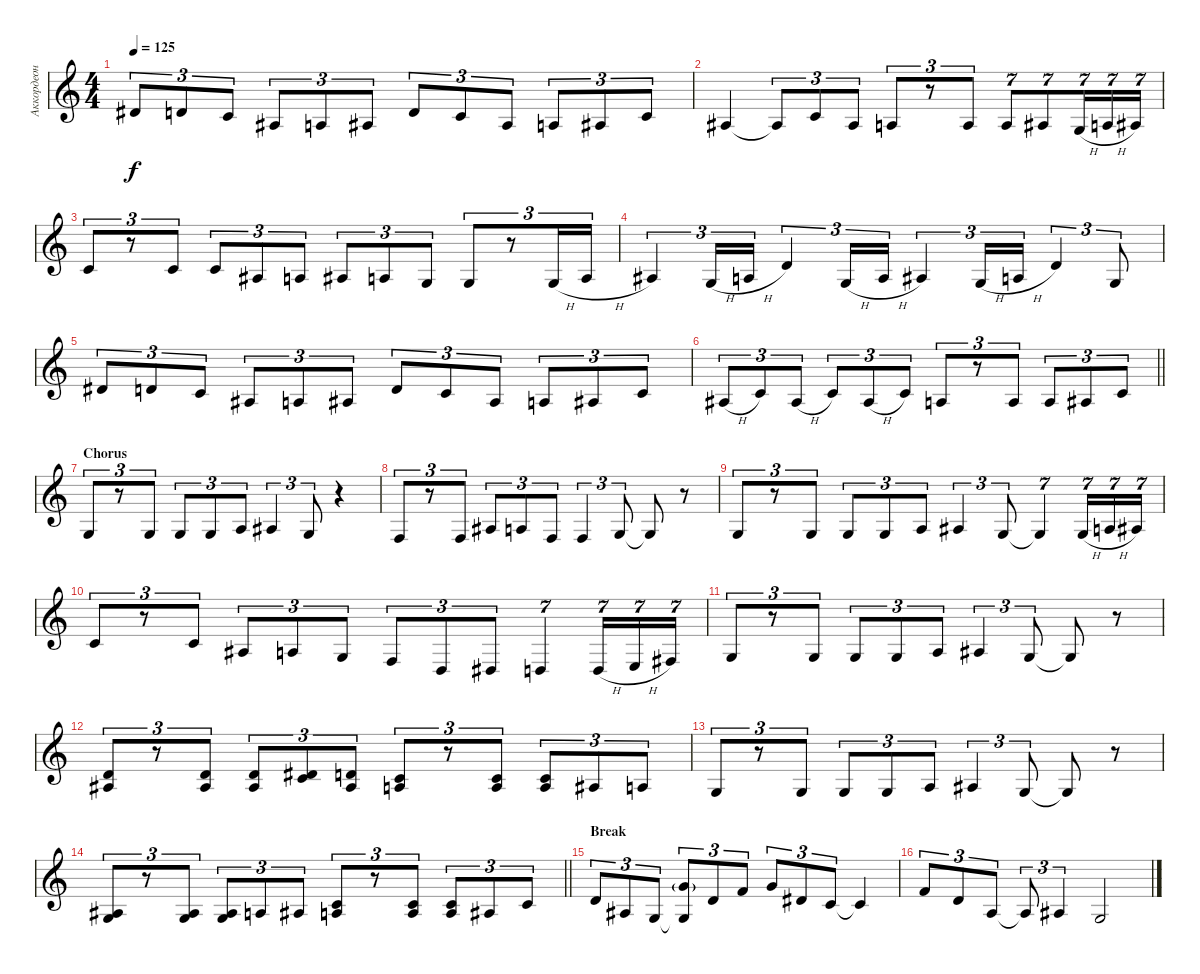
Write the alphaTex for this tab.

\track ("Аккордеон" "Аккордеон") {instrument accordion}
\staff {score}
\tuning (E4 B3 G3 D3 A2 E2) {hide}
\ts (4 4)
\tempo 125
\clef g2
\ks c
4.2.8{tu (3 2) dy f} 3.2.8{tu (3 2)} 5.3.8{tu (3 2)} 3.3.8{tu (3 2)} 2.3.8{tu (3 2)} 3.3.8{tu (3 2)} 3.2.8{tu (3 2)} 5.3.8{tu (3 2)} 3.3.8{tu (3 2)} 2.3.8{tu (3 2)} 3.3.8{tu (3 2)} 5.3.8{tu (3 2)} |
3.3.4 3.3{t}.8{tu (3 2)} 5.3.8{tu (3 2)} 3.3.8{tu (3 2)} 2.3.8{tu (3 2)} r.8{tu (3 2)} 2.3.8{tu (3 2)} 2.3.8{tu (7 4)} 3.3.8{tu (7 4)} 0.3{h}.16{tu (7 4)} 2.3{h}.16{tu (7 4)} 3.3.16{tu (7 4)} |
5.3.8{tu (3 2)} r.8{tu (3 2)} 5.3.8{tu (3 2)} 5.3.8{tu (3 2)} 3.3.8{tu (3 2)} 2.3.8{tu (3 2)} 3.3.8{tu (3 2)} 2.3.8{tu (3 2)} 5.4.8{tu (3 2)} 5.4.8{tu (3 2)} r.8{tu (3 2)} 0.3{h}.16{tu (3 2)} 2.3{h}.16{tu (3 2)} |
3.3.4{tu (3 2)} 0.3{h}.16{tu (3 2)} 2.3{h}.16{tu (3 2)} 7.3.4{tu (3 2)} 0.3{h}.16{tu (3 2)} 2.3{h}.16{tu (3 2)} 3.3.4{tu (3 2)} 0.3{h}.16{tu (3 2)} 2.3{h}.16{tu (3 2)} 7.3.4{tu (3 2)} 0.3.8{tu (3 2)} |
4.2.8{tu (3 2)} 3.2.8{tu (3 2)} 5.3.8{tu (3 2)} 3.3.8{tu (3 2)} 2.3.8{tu (3 2)} 3.3.8{tu (3 2)} 3.2.8{tu (3 2)} 5.3.8{tu (3 2)} 3.3.8{tu (3 2)} 2.3.8{tu (3 2)} 3.3.8{tu (3 2)} 5.3.8{tu (3 2)} |
\barLineRight lightlight
3.3{h}.8{tu (3 2)} 5.3.8{tu (3 2)} 3.3{h}.8{tu (3 2)} 5.3.8{tu (3 2)} 3.3{h}.8{tu (3 2)} 5.3.8{tu (3 2)} 2.3.8{tu (3 2)} r.8{tu (3 2)} 2.3.8{tu (3 2)} 2.3.8{tu (3 2)} 3.3.8{tu (3 2)} 5.3.8{tu (3 2)} |
\section ("" "Chorus")
5.4.8{tu (3 2)} r.8{tu (3 2)} 5.4.8{tu (3 2)} 5.4.8{tu (3 2)} 5.4.8{tu (3 2)} 2.3.8{tu (3 2)} 3.3.4{tu (3 2)} 5.4.8{tu (3 2)} r.4 |
3.4.8{tu (3 2)} r.8{tu (3 2)} 3.4.8{tu (3 2)} 3.3.8{tu (3 2)} 2.3.8{tu (3 2)} 3.4.8{tu (3 2)} 3.4.4{tu (3 2)} 5.4.8{tu (3 2)} 5.4{t}.8 r.8 |
5.4.8{tu (3 2)} r.8{tu (3 2)} 5.4.8{tu (3 2)} 5.4.8{tu (3 2)} 5.4.8{tu (3 2)} 2.3.8{tu (3 2)} 3.3.4{tu (3 2)} 5.4.8{tu (3 2)} 5.4{t}.4{tu (7 4)} 0.3{h}.16{tu (7 4)} 2.3{h}.16{tu (7 4)} 3.3.16{tu (7 4)} |
5.3.8{tu (3 2)} r.8{tu (3 2)} 5.3.8{tu (3 2)} 3.3.8{tu (3 2)} 2.3.8{tu (3 2)} 5.4.8{tu (3 2)} 3.4.8{tu (3 2)} 0.4.8{tu (3 2)} 1.4.8{tu (3 2)} 0.4.4{tu (7 4)} 0.4{h}.16{tu (7 4)} 2.4{h}.16{tu (7 4)} 4.4.16{tu (7 4)} |
5.4.8{tu (3 2)} r.8{tu (3 2)} 5.4.8{tu (3 2)} 5.4.8{tu (3 2)} 5.4.8{tu (3 2)} 2.3.8{tu (3 2)} 3.3.4{tu (3 2)} 5.4.8{tu (3 2)} 5.4{t}.8 r.8 |
(3.2 3.3).8{tu (3 2)} r.8{tu (3 2)} (3.2 3.3).8{tu (3 2)} (3.2 3.3).8{tu (3 2)} (4.2 5.3).8{tu (3 2)} (3.2 3.3).8{tu (3 2)} (1.2 2.3).8{tu (3 2)} r.8{tu (3 2)} (1.2 2.3).8{tu (3 2)} (1.2 2.3).8{tu (3 2)} 3.3.8{tu (3 2)} 2.3.8{tu (3 2)} |
5.4.8{tu (3 2)} r.8{tu (3 2)} 5.4.8{tu (3 2)} 5.4.8{tu (3 2)} 5.4.8{tu (3 2)} 2.3.8{tu (3 2)} 3.3.4{tu (3 2)} 5.4.8{tu (3 2)} 5.4{t}.8 r.8 |
\barLineRight lightlight
(3.3 5.4).8{tu (3 2)} r.8{tu (3 2)} (3.3 5.4).8{tu (3 2)} (3.3 5.4).8{tu (3 2)} 2.3.8{tu (3 2)} 3.3.8{tu (3 2)} (5.3 7.4).8{tu (3 2)} r.8{tu (3 2)} (5.3 7.4).8{tu (3 2)} (5.3 7.4).8{tu (3 2)} 3.3.8{tu (3 2)} 5.3.8{tu (3 2)} |
\section ("" "Break")
3.2.8{tu (3 2)} 3.3.8{tu (3 2)} 5.4.8{tu (3 2)} (3.1{g} 5.4{t}).8{tu (3 2)} 3.2.8{tu (3 2)} 6.2.8{tu (3 2)} 3.1.8{tu (3 2)} 4.2.8{tu (3 2)} 5.3.8{tu (3 2)} 5.3{t}.4 |
6.2.8{tu (3 2)} 3.2.8{tu (3 2)} 2.3.8{tu (3 2)} 2.3{t}.8{tu (3 2)} 3.3.4{tu (3 2)} 5.4.2
